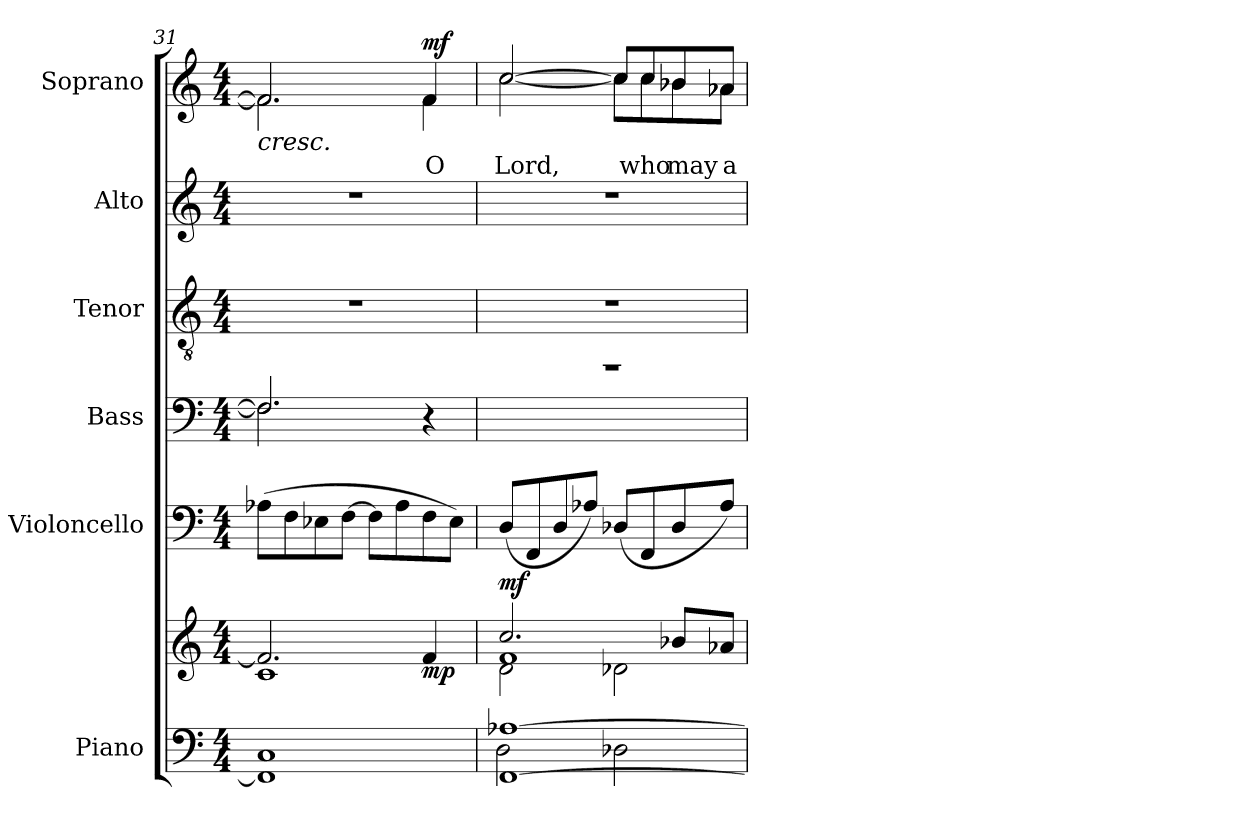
**kern	**kern	**dynam	**kern	**dynam	**kern	**kern	**kern	**kern	**text	**dynam
*part6	*part6	*part6	*part5	*part5	*part4	*part3	*part2	*part1	*part1	*part1
*staff7	*staff6	*staff6/7	*staff5	*staff5	*staff4	*staff3	*staff2	*staff1	*staff1	*staff1
*I"Piano	*	*	*I"Violoncello	*	*I"Bass	*I"Tenor	*I"Alto	*I"Soprano	*	*
*I'Pno	*	*	*I'Vc.	*	*	*	*	*	*	*
!!LO:LB:g=z
*clefF4	*clefG2	*	*clefF4	*	*clefF4	*clefGv2	*clefG2	*clefG2	*	*
*k[]	*k[]	*	*k[]	*	*k[]	*k[]	*k[]	*k[]	*	*
*M4/4	*M4/4	*	*M4/4	*	*M4/4	*M4/4	*M4/4	*M4/4	*	*
=31	=31	=31	=31	=31	=31	=31	=31	=31	=31	=31
*	*^	*	*	*	*^	*	*	*	*	*
!	!	!	!	!	!	!	!	!	!	!	!	!LO:HP:b
*	*	*	*	*	*	*	*	*	*	*^	*	*
1FF] 1C	2.f/]	1c	.	(>8A-X\L	.	2.F/]	2.F\]	1r	1r	2.f/]	2.f\]	.	<
.	.	.	.	8F\	.	.	.	.	.	.	.	.	.
.	.	.	.	8E-X\	.	.	.	.	.	.	.	.	.
.	.	.	.	[8F\J	.	.	.	.	.	.	.	.	.
.	.	.	.	8F\L]	.	.	.	.	.	.	.	.	.
.	.	.	.	8A-\	.	.	.	.	.	.	.	.	.
!	!	!	!LO:DY:b	!	!	!	!	!	!	!	!	!LO:LY:b	!LO:DY:a
.	4f/	.	mp	8F\	.	4r	4ryy	.	.	4f/	4f\	O	mf
.	.	.	.	8E-\J)	.	.	.	.	.	.	.	.	.
*	*v	*v	*	*	*	*v	*v	*	*	*v	*v	*	*
.	.	.	.	.	.	.	.	.	.	[
=32	=32	=32	=32	=32	=32	=32	=32	=32	=32	=32
*^	*^	*	*	*	*^	*	*	*	*	*
*	*	*	*^	*	*	*	*	*	*	*	*	*	*
!	!	!	!	!	!	!	!LO:DY:b	!	!	!	!	!	!LO:LY:b	!
*	*	*	*	*	*	*	*	*	*	*	*	*^	*	*
[1FF [1A-X	2D\	2.cc/	2d\	1f	.	(<8D/L	mf	1r	1cyy	1r	1r	[2cc/	[2cc\	Lord,	.
.	.	.	.	.	.	8FF/	.	.	.	.	.	.	.	.	.
.	.	.	.	.	.	8D/	.	.	.	.	.	.	.	.	.
.	.	.	.	.	.	8A-X/J)	.	.	.	.	.	.	.	.	.
.	2D-X\	.	2d-X\	.	.	(<8D-X/L	.	.	.	.	.	8cc/L]	8cc\L]	.	.
!	!	!	!	!	!	!	!	!	!	!	!	!	!	!LO:LY:b	!
.	.	.	.	.	.	8FF/	.	.	.	.	.	8cc/	8cc\	who	.
!	!	!	!	!	!	!	!	!	!	!	!	!	!	!LO:LY:b	!
.	.	8b-X/L	.	.	.	8D-/	.	.	.	.	.	8b-X/	8b-\	may	.
!	!	!	!	!	!	!	!	!	!	!	!	!	!	!LO:LY:b	!
.	.	8a-X/J	.	.	.	8A-/J)	.	.	.	.	.	8a-X/J	8a-\J	a-	.
*v	*v	*	*	*	*	*	*	*v	*v	*	*	*v	*v	*	*
*	*v	*v	*v	*	*	*	*	*	*	*	*	*
=	=	=	=	=	=	=	=	=	=	=
*-	*-	*-	*-	*-	*-	*-	*-	*-	*-	*-
